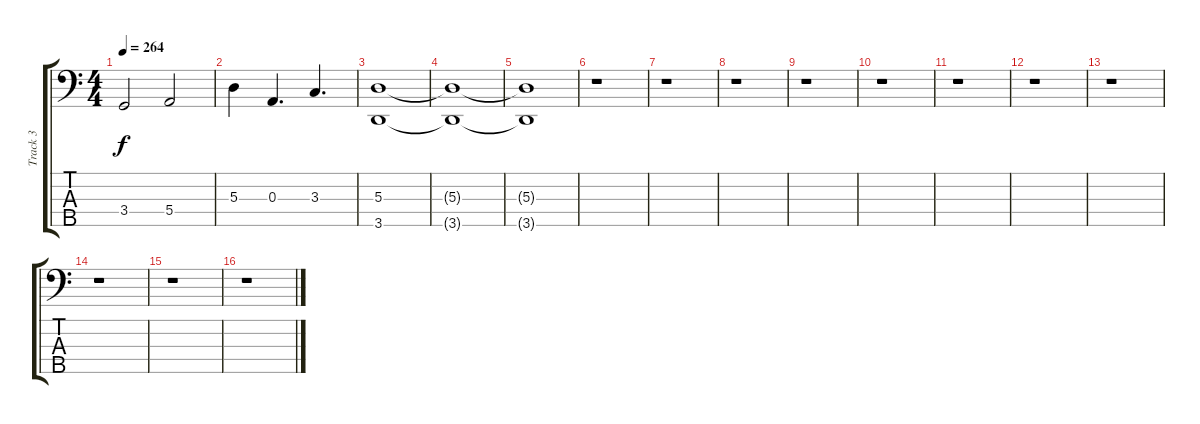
\track ("Track 3" "Track 3") {instrument electricbasspick}
\staff {score tabs}
\tuning (G2 D2 A1 E1 B0) {hide}
\ts (4 4)
\tempo 264
\clef f4
\ks c
3.4.2{dy f} 5.4.2 |
5.3.4 0.3.4{d} 3.3.4{d} |
(5.3 3.5).1 |
(5.3{t} 3.5{t}).1 |
(5.3{t} 3.5{t}).1 |
r.1 |
r.1 |
r.1 |
r.1 |
r.1 |
r.1 |
r.1 |
r.1 |
r.1 |
r.1 |
r.1
